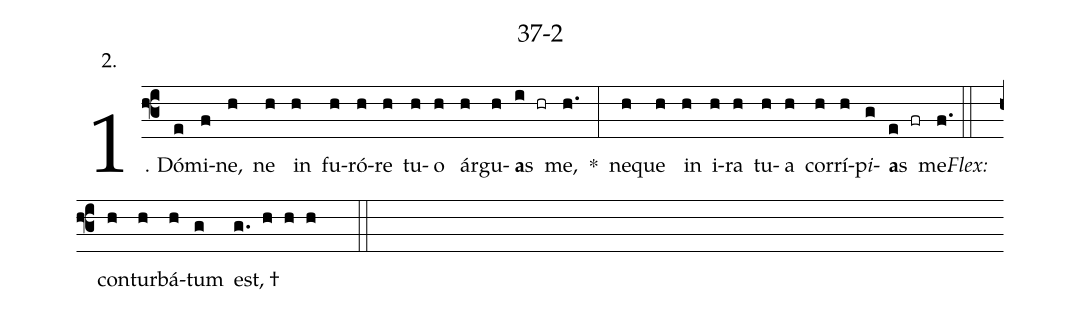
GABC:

name: 37-2;
annotation: 2.;
%%
(f3)1. Dó(e)mi(f)ne,(h) ne(h) in(h) fu(h)ró(h)re(h) tu(h)o(h) ár(h)gu(h)<b>a</b>s(i hr) me,(h.) *(:) ne(h)que(h) in(h) i(h)ra(h) tu(h)a(h) cor(h)rí(h)p<i>i</i>(g)<b>a</b>s(e fr) me.(f.) (::)
<i>Flex:</i>()  con(h)tur(h)bá(h)tum(g) est, †(g. h h h  ::)
